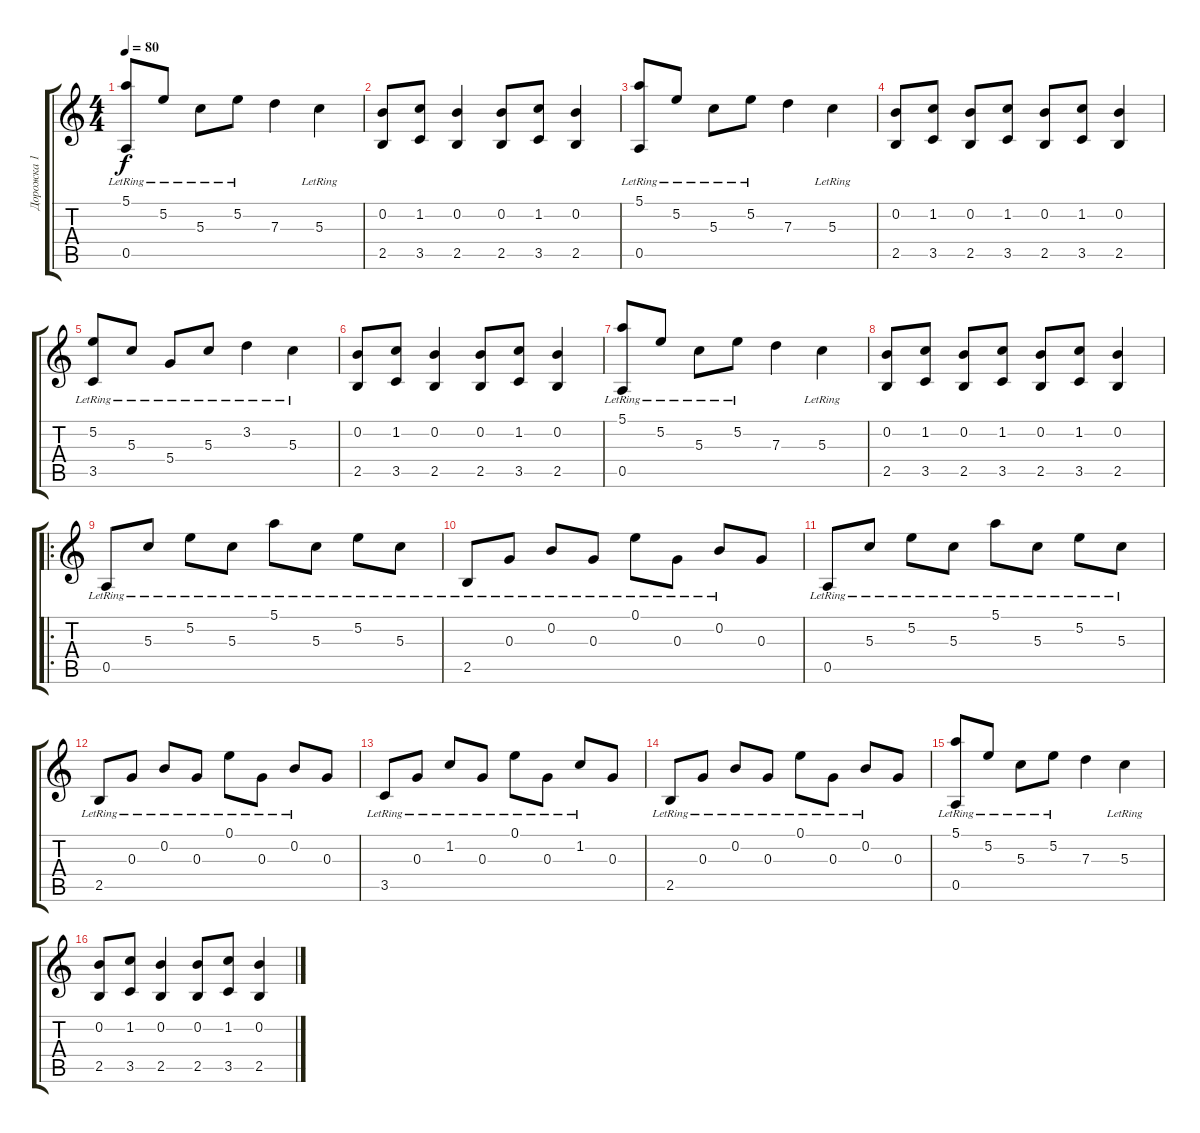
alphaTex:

\track ("Дорожка 1" "Дорожка 1") {instrument acousticguitarnylon}
\staff {score tabs}
\tuning (E4 B3 G3 D3 A2 E2) {hide}
\ts (4 4)
\tempo 80
\clef g2
\ks c
(5.1{lr} 0.5{lr}).8{dy f instrument acousticguitarnylon} 5.2{lr}.8 5.3{lr}.8 5.2{lr}.8 7.3.4 5.3{lr}.4 |
(0.2 2.5).8 (1.2 3.5).8 (0.2 2.5).4 (0.2 2.5).8 (1.2 3.5).8 (0.2 2.5).4 |
(5.1{lr} 0.5{lr}).8 5.2{lr}.8 5.3{lr}.8 5.2{lr}.8 7.3.4 5.3{lr}.4 |
(0.2 2.5).8 (1.2 3.5).8 (0.2 2.5).8 (1.2 3.5).8 (0.2 2.5).8 (1.2 3.5).8 (0.2 2.5).4 |
(5.2{lr} 3.5{lr}).8 5.3{lr}.8 5.4{lr}.8 5.3{lr}.8 3.2{lr}.4 5.3{lr}.4 |
(0.2 2.5).8 (1.2 3.5).8 (0.2 2.5).4 (0.2 2.5).8 (1.2 3.5).8 (0.2 2.5).4 |
(5.1{lr} 0.5{lr}).8 5.2{lr}.8 5.3{lr}.8 5.2{lr}.8 7.3.4 5.3{lr}.4 |
(0.2 2.5).8 (1.2 3.5).8 (0.2 2.5).8 (1.2 3.5).8 (0.2 2.5).8 (1.2 3.5).8 (0.2 2.5).4 |
\ro
0.5{lr}.8 5.3{lr}.8 5.2{lr}.8 5.3{lr}.8 5.1{lr}.8 5.3{lr}.8 5.2{lr}.8 5.3{lr}.8 |
2.5{lr}.8 0.3{lr}.8 0.2{lr}.8 0.3{lr}.8 0.1{lr}.8 0.3{lr}.8 0.2{lr}.8 0.3.8 |
0.5{lr}.8 5.3{lr}.8 5.2{lr}.8 5.3{lr}.8 5.1{lr}.8 5.3{lr}.8 5.2{lr}.8 5.3{lr}.8 |
2.5{lr}.8 0.3{lr}.8 0.2{lr}.8 0.3{lr}.8 0.1{lr}.8 0.3{lr}.8 0.2{lr}.8 0.3.8 |
3.5{lr}.8 0.3{lr}.8 1.2{lr}.8 0.3{lr}.8 0.1{lr}.8 0.3{lr}.8 1.2{lr}.8 0.3.8 |
2.5{lr}.8 0.3{lr}.8 0.2{lr}.8 0.3{lr}.8 0.1{lr}.8 0.3{lr}.8 0.2{lr}.8 0.3.8 |
(5.1{lr} 0.5{lr}).8 5.2{lr}.8 5.3{lr}.8 5.2{lr}.8 7.3.4 5.3{lr}.4 |
(0.2 2.5).8 (1.2 3.5).8 (0.2 2.5).4 (0.2 2.5).8 (1.2 3.5).8 (0.2 2.5).4
